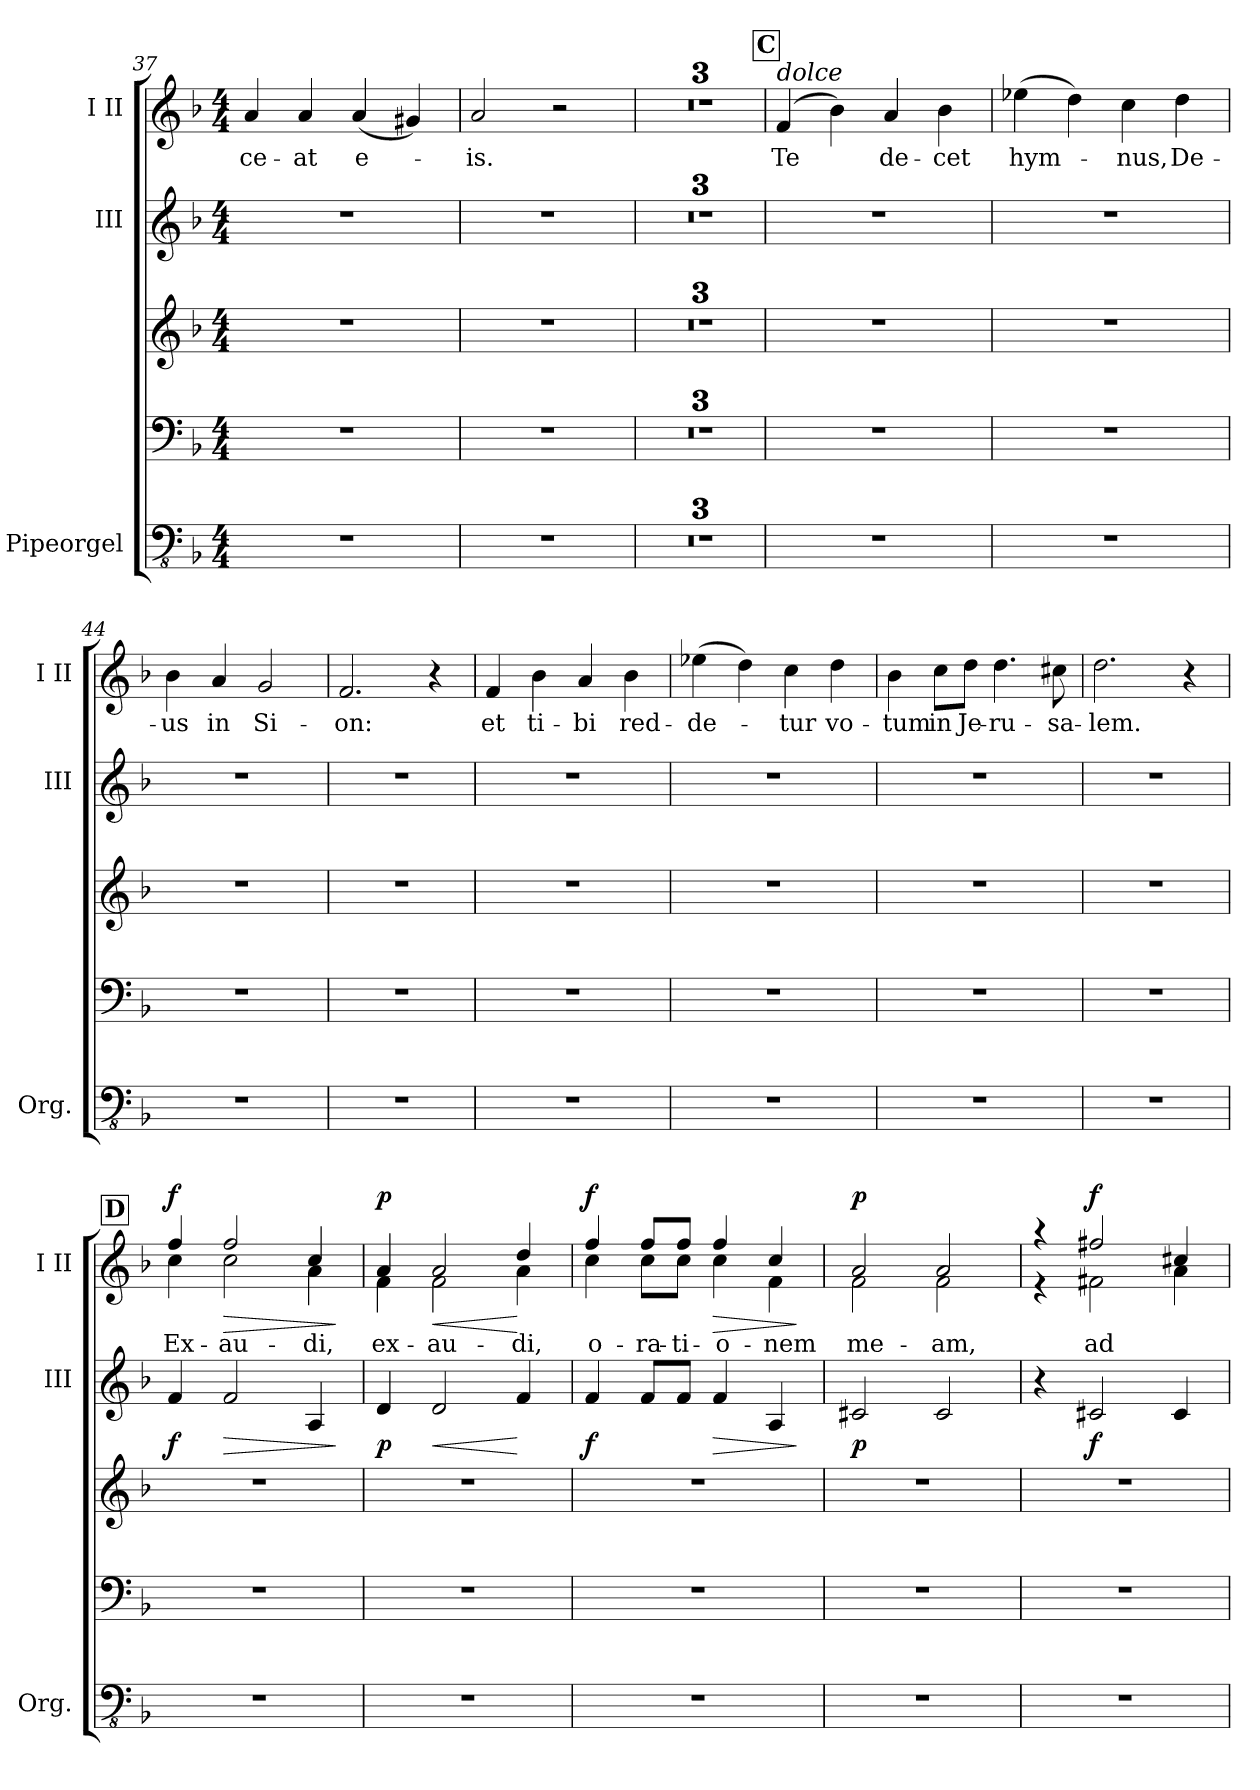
**kern	**kern	**kern	**kern	**dynam	**kern	**text	**dynam
*part3	*part3	*part3	*part2	*part2	*part1	*part1	*part1
*staff5	*staff4	*staff3	*staff2	*staff2	*staff1	*staff1	*staff1
*I"Pipeorgel	*	*	*I"III	*	*I"I II	*	*
*I'Org.	*	*	*I'III	*	*I'I II	*	*
*clefFv4	*clefF4	*clefG2	*clefG2	*	*clefG2	*	*
*k[b-]	*k[b-]	*k[b-]	*k[b-]	*	*k[b-]	*	*
*M4/4	*M4/4	*M4/4	*M4/4	*	*M4/4	*	*
=37	=37	=37	=37	=37	=37	=37	=37
!	!	!	!	!	!	!LO:LY:b	!
1r	1r	1r	1r	.	4a/	-ce-	.
!	!	!	!	!	!	!LO:LY:b	!
.	.	.	.	.	4a/	-at	.
!	!	!	!	!	!	!LO:LY:b	!
.	.	.	.	.	(<4a/	e-	.
.	.	.	.	.	4g#X/)	.	.
=38	=38	=38	=38	=38	=38	=38	=38
!	!	!	!	!	!	!LO:LY:b	!
1r	1r	1r	1r	.	2a/	-is.	.
.	.	.	.	.	2r	.	.
=39	=39	=39	=39	=39	=39	=39	=39
1r	1r	1r	1r	.	1r	.	.
=40	=40	=40	=40	=40	=40	=40	=40
1r	1r	1r	1r	.	1r	.	.
!!LO:LB:g=z
=41	=41	=41	=41	=41	=41	=41	=41
1r	1r	1r	1r	.	1r	.	.
!!LO:REH:place=s1:a:B:fs=14:t=C
=42	=42	=42	=42	=42	=42	=42	=42
!	!	!	!	!	!LO:TX:a:i:t=dolce	!	!
!	!	!	!	!	!	!LO:LY:b	!
1r	1r	1r	1r	.	(>4f/	Te	.
.	.	.	.	.	4b-\)	.	.
!	!	!	!	!	!	!LO:LY:b	!
.	.	.	.	.	4a/	de-	.
!	!	!	!	!	!	!LO:LY:b	!
.	.	.	.	.	4b-\	-cet	.
=43	=43	=43	=43	=43	=43	=43	=43
!	!	!	!	!	!	!LO:LY:b	!
1r	1r	1r	1r	.	(>4ee-X\	hym-	.
.	.	.	.	.	4dd\)	.	.
!	!	!	!	!	!	!LO:LY:b	!
.	.	.	.	.	4cc\	-nus,	.
!	!	!	!	!	!	!LO:LY:b	!
.	.	.	.	.	4dd\	De-	.
=44	=44	=44	=44	=44	=44	=44	=44
!	!	!	!	!	!	!LO:LY:b	!
1r	1r	1r	1r	.	4b-\	-us	.
!	!	!	!	!	!	!LO:LY:b	!
.	.	.	.	.	4a/	in	.
!	!	!	!	!	!	!LO:LY:b	!
.	.	.	.	.	2g/	Si-	.
=45	=45	=45	=45	=45	=45	=45	=45
!	!	!	!	!	!	!LO:LY:b	!
1r	1r	1r	1r	.	2.f/	-on:	.
.	.	.	.	.	4r	.	.
=46	=46	=46	=46	=46	=46	=46	=46
!	!	!	!	!	!	!LO:LY:b	!
1r	1r	1r	1r	.	4f/	et	.
!	!	!	!	!	!	!LO:LY:b	!
.	.	.	.	.	4b-\	ti-	.
!	!	!	!	!	!	!LO:LY:b	!
.	.	.	.	.	4a/	-bi	.
!	!	!	!	!	!	!LO:LY:b	!
.	.	.	.	.	4b-\	red-	.
=47	=47	=47	=47	=47	=47	=47	=47
!	!	!	!	!	!	!LO:LY:b	!
1r	1r	1r	1r	.	(>4ee-X\	-de-	.
.	.	.	.	.	4dd\)	.	.
!	!	!	!	!	!	!LO:LY:b	!
.	.	.	.	.	4cc\	-tur	.
!	!	!	!	!	!	!LO:LY:b	!
.	.	.	.	.	4dd\	vo-	.
!!LO:PB:g=z
=48	=48	=48	=48	=48	=48	=48	=48
!	!	!	!	!	!	!LO:LY:b	!
1r	1r	1r	1r	.	4b-\	-tum	.
!	!	!	!	!	!	!LO:LY:b	!
.	.	.	.	.	8cc\L	in	.
!	!	!	!	!	!	!LO:LY:b	!
.	.	.	.	.	8dd\J	Je-	.
!	!	!	!	!	!	!LO:LY:b	!
.	.	.	.	.	4.dd\	-ru-	.
!	!	!	!	!	!	!LO:LY:b	!
.	.	.	.	.	8cc#X\	-sa-	.
=49	=49	=49	=49	=49	=49	=49	=49
!	!	!	!	!	!	!LO:LY:b	!
1r	1r	1r	1r	.	2.dd\	-lem.	.
.	.	.	.	.	4r	.	.
!!LO:REH:place=s1:a:B:fs=14:t=D
=50	=50	=50	=50	=50	=50	=50	=50
!	!	!	!	!LO:DY:b	!	!LO:LY:b	!LO:DY:b
*	*	*	*	*	*^	*	*
1r	1r	1r	4f/	f	4ff/	4cc\	Ex-	f
!	!	!	!	!LO:HP:b	!	!	!LO:LY:b	!LO:HP:b
.	.	.	2f/	>	2ff/	2cc\	-au-	>
!	!	!	!	!	!	!	!LO:LY:b	!
.	.	.	4A/	.	4cc/	4a\	-di,	.
*	*	*	*	*	*v	*v	*	*
.	.	.	.	]	.	.	]
=51	=51	=51	=51	=51	=51	=51	=51
!	!	!	!	!LO:DY:b	!	!LO:LY:b	!LO:DY:b
*	*	*	*	*	*^	*	*
1r	1r	1r	4d/	p	4a/	4f\	ex-	p
!	!	!	!	!LO:HP:b	!	!	!LO:LY:b	!LO:HP:b
.	.	.	2d/	<	2a/	2f\	-au-	<
!	!	!	!	!	!	!	!LO:LY:b	!
.	.	.	4f/	[	4dd/	4a\	-di,	[
=52	=52	=52	=52	=52	=52	=52	=52	=52
!	!	!	!	!LO:DY:b	!	!	!LO:LY:b	!LO:DY:b
1r	1r	1r	4f/	f	4ff/	4cc\	o-	f
!	!	!	!	!	!	!	!LO:LY:b	!
.	.	.	8f/L	.	8ff/L	8cc\L	-ra-	.
!	!	!	!	!	!	!	!LO:LY:b	!
.	.	.	8f/J	.	8ff/J	8cc\J	-ti-	.
!	!	!	!	!LO:HP:b	!	!	!LO:LY:b	!LO:HP:b
.	.	.	4f/	>	4ff/	4cc\	-o-	>
!	!	!	!	!	!	!	!LO:LY:b	!
.	.	.	4A/	.	4cc/	4f\	-nem	.
*	*	*	*	*	*v	*v	*	*
.	.	.	.	]	.	.	]
=53	=53	=53	=53	=53	=53	=53	=53
!	!	!	!	!LO:DY:b	!	!LO:LY:b	!LO:DY:b
*	*	*	*	*	*^	*	*
1r	1r	1r	2c#X/	p	2a/	2f\	me-	p
!	!	!	!	!	!	!	!LO:LY:b	!
.	.	.	2c#/	.	2a/	2f\	-am,	.
!!LO:LB:g=z	!!
=54	=54	=54	=54	=54	=54	=54	=54	=54
1r	1r	1r	4r	.	4r	4r	.	.
!	!	!	!	!LO:DY:b	!	!	!LO:LY:b	!LO:DY:b
.	.	.	2c#X/	f	2ff#X/	2f#X\	ad	f
.	.	.	4c#/	.	4cc#X/	4a\	.	.
*	*	*	*	*	*v	*v	*	*
=	=	=	=	=	=	=	=
*-	*-	*-	*-	*-	*-	*-	*-
